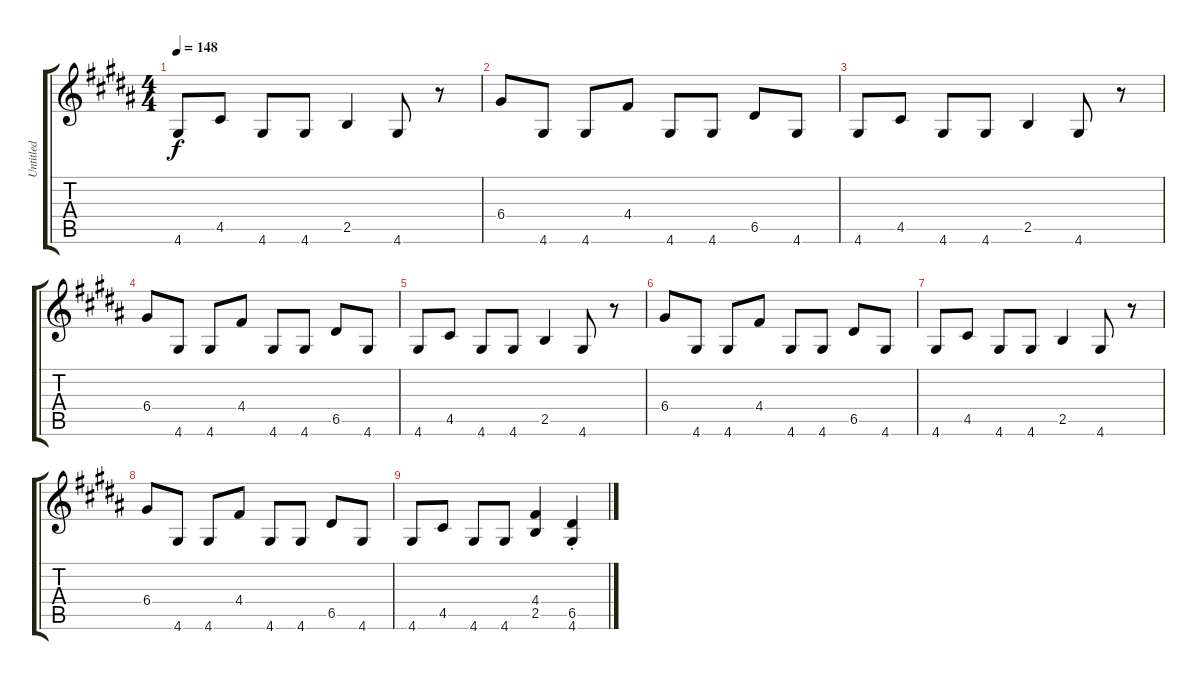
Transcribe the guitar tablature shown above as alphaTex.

\track ("Untitled" "Untitled") {instrument distortionguitar}
\staff {score tabs}
\tuning (E4 B3 G3 D3 A2 E2) {hide}
\ts (4 4)
\tempo 148
\clef g2
\ks g#minor
4.6.8{dy f} 4.5.8 4.6.8 4.6.8 2.5.4 4.6.8 r.8 |
\ks b
6.4.8 4.6.8 4.6.8 4.4.8 4.6.8 4.6.8 6.5.8 4.6.8 |
\ks g#minor
4.6.8 4.5.8 4.6.8 4.6.8 2.5.4 4.6.8 r.8 |
6.4.8 4.6.8 4.6.8 4.4.8 4.6.8 4.6.8 6.5.8 4.6.8 |
4.6.8 4.5.8 4.6.8 4.6.8 2.5.4 4.6.8 r.8 |
\ks b
6.4.8 4.6.8 4.6.8 4.4.8 4.6.8 4.6.8 6.5.8 4.6.8 |
\ks g#minor
4.6.8 4.5.8 4.6.8 4.6.8 2.5.4 4.6.8 r.8 |
6.4.8 4.6.8 4.6.8 4.4.8 4.6.8 4.6.8 6.5.8 4.6.8 |
4.6.8 4.5.8 4.6.8 4.6.8 (4.4 2.5).4 (6.5{st} 4.6{st}).4
